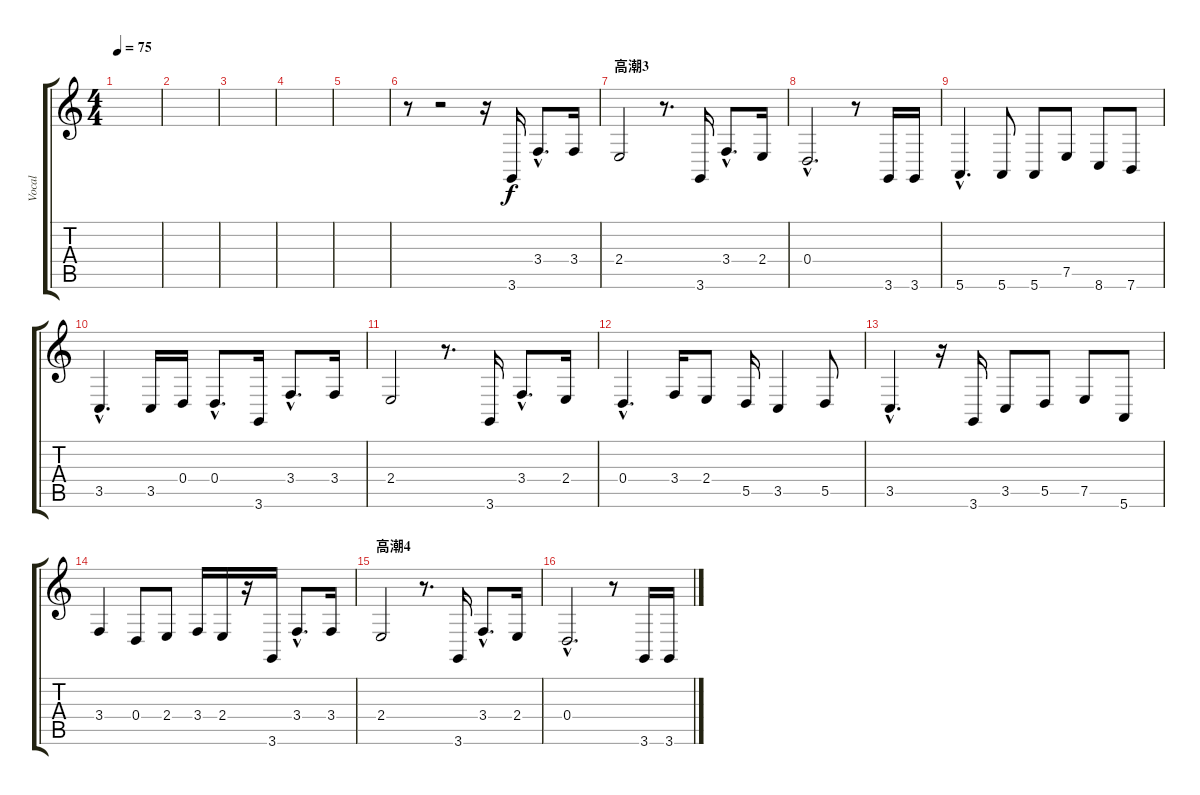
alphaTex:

\track ("Vocal" "Vocal") {instrument altosax}
\staff {score tabs}
\tuning (E4 B3 G3 D3 A2 E2) {hide}
\ts (4 4)
\tempo 75
\clef g2
\ks c
|
|
|
|
|
r.8{volume 16} r.2 r.16 3.6.16 3.4{hac}.8{d} 3.4.16 |
\section ("" "高潮3")
2.4.2 r.8{d} 3.6.16 3.4{hac}.8{d} 2.4.16 |
0.4{hac}.2{d} r.8 3.6.16 3.6.16 |
5.6{hac}.4{d} 5.6.8 5.6.8 7.5.8 8.6.8 7.6.8 |
3.5{hac}.4{d} 3.5.16 0.4.16 0.4{hac}.8{d} 3.6.16 3.4{hac}.8{d} 3.4.16 |
2.4.2 r.8{d} 3.6.16 3.4{hac}.8{d} 2.4.16 |
0.4{hac}.4{d} 3.4.16 2.4.8 5.5.16 3.5.4 5.5.8 |
3.5{hac}.4{d} r.16 3.6.16 3.5.8 5.5.8 7.5.8 5.6.8 |
3.4.4 0.4.8 2.4.8 3.4.16 2.4.16 r.16 3.6.16 3.4{hac}.8{d} 3.4.16 |
\section ("" "高潮4")
2.4.2 r.8{d} 3.6.16 3.4{hac}.8{d} 2.4.16 |
0.4{hac}.2{d} r.8 3.6.16 3.6.16
